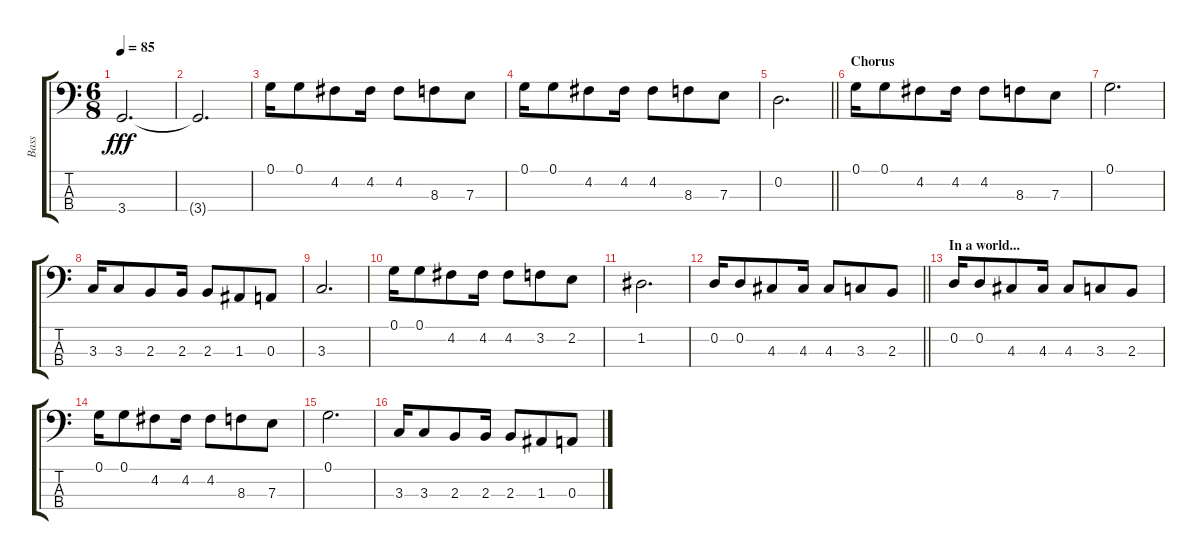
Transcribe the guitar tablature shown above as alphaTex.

\track ("Bass" "Bass") {instrument electricbassfinger}
\staff {score tabs}
\tuning (G2 D2 A1 E1) {hide}
\ts (6 8)
\tempo 85
\clef f4
\ks c
3.4.2{d dy fff} |
3.4{t}.2{d} |
0.1.16 0.1.8 4.2.8 4.2.16 4.2.8 8.3.8 7.3.8 |
0.1.16 0.1.8 4.2.8 4.2.16 4.2.8 8.3.8 7.3.8 |
\barLineRight lightlight
0.2.2{d} |
\section ("" "Chorus")
0.1.16 0.1.8 4.2.8 4.2.16 4.2.8 8.3.8 7.3.8 |
0.1.2{d} |
3.3.16 3.3.8 2.3.8 2.3.16 2.3.8 1.3.8 0.3.8 |
3.3.2{d} |
0.1.16 0.1.8 4.2.8 4.2.16 4.2.8 3.2.8 2.2.8 |
1.2.2{d} |
\barLineRight lightlight
0.2.16 0.2.8 4.3.8 4.3.16 4.3.8 3.3.8 2.3.8 |
\section ("" "In a world...")
0.2.16 0.2.8 4.3.8 4.3.16 4.3.8 3.3.8 2.3.8 |
0.1.16 0.1.8 4.2.8 4.2.16 4.2.8 8.3.8 7.3.8 |
0.1.2{d} |
3.3.16 3.3.8 2.3.8 2.3.16 2.3.8 1.3.8 0.3.8
